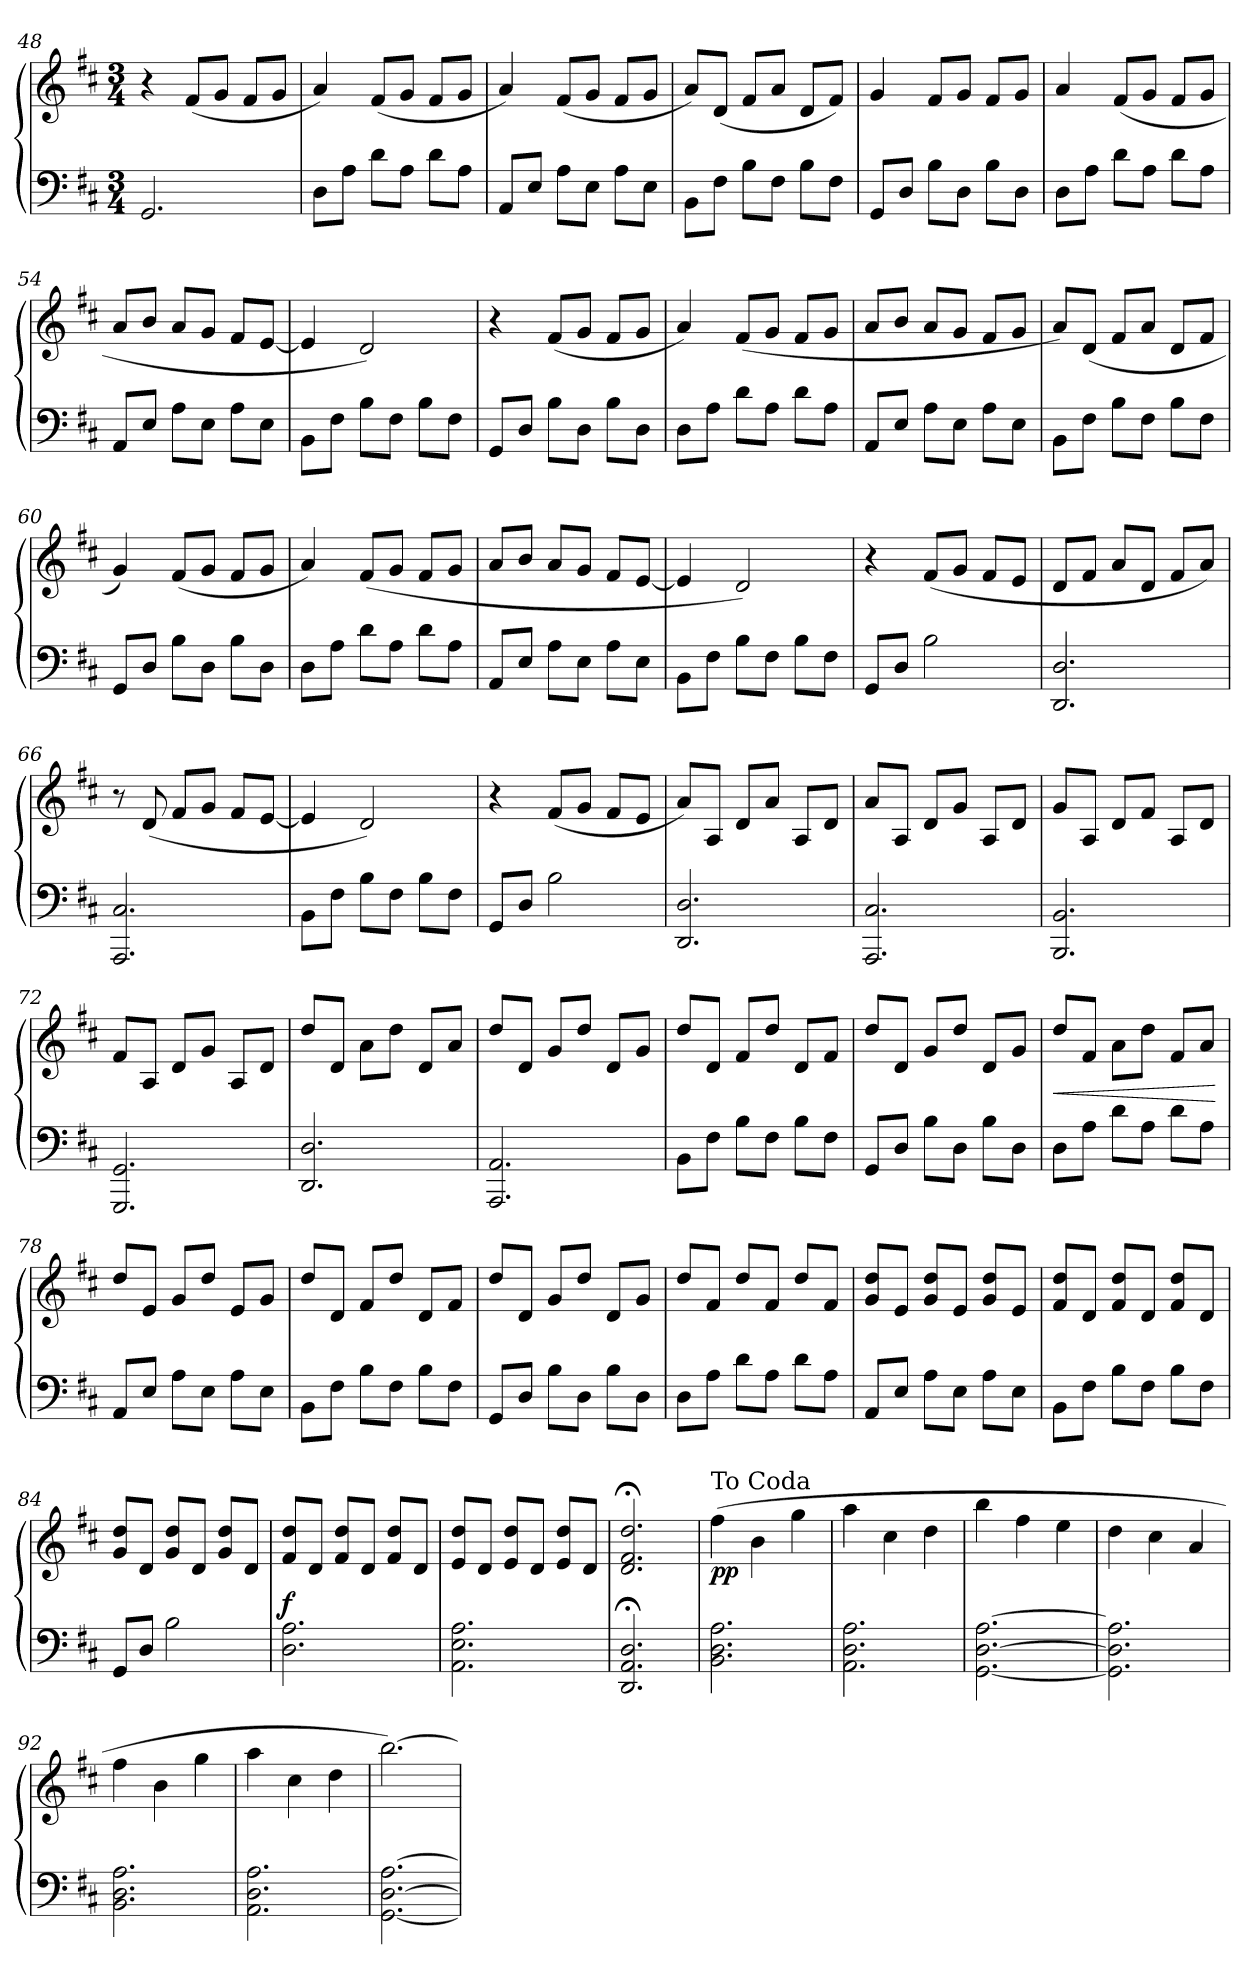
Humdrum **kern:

**kern	**kern	**dynam
*part1	*part1	*part1
*staff2	*staff1	*staff1/2
*clefF4	*clefG2	*
*k[f#c#]	*k[f#c#]	*
*M3/4	*M3/4	*
=48	=48	=48
2.GG/	4r	.
.	(8f#/L	.
.	8g/J	.
.	8f#/L	.
.	8g/J	.
!!LO:LB:g=z
=49	=49	=49
8D\L	4a/)	.
8A\J	.	.
8d\L	(8f#/L	.
8A\J	8g/J	.
8d\L	8f#/L	.
8A\J	8g/J	.
=50	=50	=50
8AA/L	4a/)	.
8E/J	.	.
8A\L	(8f#/L	.
8E\J	8g/J	.
8A\L	8f#/L	.
8E\J	8g/J	.
=51	=51	=51
8BB\L	8a/L)	.
8F#\J	(8d/J	.
8B\L	8f#/L	.
8F#\J	8a/J	.
8B\L	8d/L	.
8F#\J	8f#/J)	.
=52	=52	=52
8GG/L	4g/	.
8D/J	.	.
8B\L	8f#/L	.
8D\J	8g/J	.
8B\L	8f#/L	.
8D\J	8g/J	.
=53	=53	=53
8D\L	4a/	.
8A\J	.	.
8d\L	(8f#/L	.
8A\J	8g/J	.
8d\L	8f#/L	.
8A\J	8g/J	.
=54	=54	=54
8AA/L	8a/L	.
8E/J	8b/J	.
8A\L	8a/L	.
8E\J	8g/J	.
8A\L	8f#/L	.
8E\J	[8e/J	.
!!LO:LB:g=z
=55	=55	=55
8BB\L	4e/]	.
8F#\J	.	.
8B\L	2d/)	.
8F#\J	.	.
8B\L	.	.
8F#\J	.	.
=56	=56	=56
8GG/L	4r	.
8D/J	.	.
8B\L	(8f#/L	.
8D\J	8g/J	.
8B\L	8f#/L	.
8D\J	8g/J	.
=57	=57	=57
8D\L	4a/)	.
8A\J	.	.
8d\L	(8f#/L	.
8A\J	8g/J	.
8d\L	8f#/L	.
8A\J	8g/J	.
=58	=58	=58
8AA/L	8a/L	.
8E/J	8b/J	.
8A\L	8a/L	.
8E\J	8g/J	.
8A\L	8f#/L	.
8E\J	8g/J	.
=59	=59	=59
8BB\L	8a/L)	.
8F#\J	(8d/J	.
8B\L	8f#/L	.
8F#\J	8a/J	.
8B\L	8d/L	.
8F#\J	8f#/J	.
!!LO:PB:g=z
=60	=60	=60
8GG/L	4g/)	.
8D/J	.	.
8B\L	(8f#/L	.
8D\J	8g/J	.
8B\L	8f#/L	.
8D\J	8g/J	.
=61	=61	=61
8D\L	4a/)	.
8A\J	.	.
8d\L	(8f#/L	.
8A\J	8g/J	.
8d\L	8f#/L	.
8A\J	8g/J	.
!!LO:LB:g=z
=62	=62	=62
8AA/L	8a/L	.
8E/J	8b/J	.
8A\L	8a/L	.
8E\J	8g/J	.
8A\L	8f#/L	.
8E\J	[8e/J	.
=63	=63	=63
8BB\L	4e/]	.
8F#\J	.	.
8B\L	2d/)	.
8F#\J	.	.
8B\L	.	.
8F#\J	.	.
=64	=64	=64
8GG/L	4r	.
8D/J	.	.
2B\	(8f#/L	.
.	8g/J	.
.	8f#/L	.
.	8e/J	.
=65	=65	=65
2.DD/ 2.D/	8d/L	.
.	8f#/J	.
.	8a/L	.
.	8d/J	.
.	8f#/L	.
.	8a/J)	.
=66	=66	=66
2.AAA/ 2.C#/	8r	.
.	(8d/	.
.	8f#/L	.
.	8g/J	.
.	8f#/L	.
.	[8e/J	.
=67	=67	=67
8BB\L	4e/]	.
8F#\J	.	.
8B\L	2d/)	.
8F#\J	.	.
8B\L	.	.
8F#\J	.	.
!!LO:LB:g=z
=68	=68	=68
8GG/L	4r	.
8D/J	.	.
2B\	(8f#/L	.
.	8g/J	.
.	8f#/L	.
.	8e/J	.
=69	=69	=69
2.DD/ 2.D/	8a/L)	.
.	8A/J	.
.	8d/L	.
.	8a/J	.
.	8A/L	.
.	8d/J	.
=70	=70	=70
2.AAA/ 2.C#/	8a/L	.
.	8A/J	.
.	8d/L	.
.	8g/J	.
.	8A/L	.
.	8d/J	.
=71	=71	=71
2.BBB/ 2.BB/	8g/L	.
.	8A/J	.
.	8d/L	.
.	8f#/J	.
.	8A/L	.
.	8d/J	.
=72	=72	=72
2.GGG/ 2.GG/	8f#/L	.
.	8A/J	.
.	8d/L	.
.	8g/J	.
.	8A/L	.
.	8d/J	.
=73	=73	=73
2.DD/ 2.D/	8dd/L	.
.	8d/J	.
.	8a\L	.
.	8dd\J	.
.	8d/L	.
.	8a/J	.
!!LO:LB:g=z
=74	=74	=74
2.AAA/ 2.AA/	8dd/L	.
.	8d/J	.
.	8g/L	.
.	8dd/J	.
.	8d/L	.
.	8g/J	.
=75	=75	=75
8BB\L	8dd/L	.
8F#\J	8d/J	.
8B\L	8f#/L	.
8F#\J	8dd/J	.
8B\L	8d/L	.
8F#\J	8f#/J	.
=76	=76	=76
8GG/L	8dd/L	.
8D/J	8d/J	.
8B\L	8g/L	.
8D\J	8dd/J	.
8B\L	8d/L	.
8D\J	8g/J	.
=77	=77	=77
!	!	!LO:HP:a=2
8D\L	8dd/L	<
8A\J	8f#/J	.
8d\L	8a\L	.
8A\J	8dd\J	.
8d\L	8f#/L	.
8A\J	8a/J	.
.	.	[
=78	=78	=78
8AA/L	8dd/L	.
8E/J	8e/J	.
8A\L	8g/L	.
8E\J	8dd/J	.
8A\L	8e/L	.
8E\J	8g/J	.
=79	=79	=79
8BB\L	8dd/L	.
8F#\J	8d/J	.
8B\L	8f#/L	.
8F#\J	8dd/J	.
8B\L	8d/L	.
8F#\J	8f#/J	.
!!LO:LB:g=z
=80	=80	=80
8GG/L	8dd/L	.
8D/J	8d/J	.
8B\L	8g/L	.
8D\J	8dd/J	.
8B\L	8d/L	.
8D\J	8g/J	.
=81	=81	=81
8D\L	8dd/L	.
8A\J	8f#/J	.
8d\L	8dd/L	.
8A\J	8f#/J	.
8d\L	8dd/L	.
8A\J	8f#/J	.
=82	=82	=82
8AA/L	8g/ 8dd/L	.
8E/J	8e/J	.
8A\L	8g/ 8dd/L	.
8E\J	8e/J	.
8A\L	8g/ 8dd/L	.
8E\J	8e/J	.
=83	=83	=83
8BB\L	8f#/ 8dd/L	.
8F#\J	8d/J	.
8B\L	8f#/ 8dd/L	.
8F#\J	8d/J	.
8B\L	8f#/ 8dd/L	.
8F#\J	8d/J	.
=84	=84	=84
8GG/L	8g/ 8dd/L	.
8D/J	8d/J	.
2B\	8g/ 8dd/L	.
.	8d/J	.
.	8g/ 8dd/L	.
.	8d/J	.
=85	=85	=85
!	!	!LO:DY:a=2
2.D\ 2.A\	8f#/ 8dd/L	f
.	8d/J	.
.	8f#/ 8dd/L	.
.	8d/J	.
.	8f#/ 8dd/L	.
.	8d/J	.
!!LO:LB:g=z
=86	=86	=86
2.AA\ 2.E\ 2.A\	8e/ 8dd/L	.
.	8d/J	.
.	8e/ 8dd/L	.
.	8d/J	.
.	8e/ 8dd/L	.
.	8d/J	.
=87	=87	=87
2.DD;</ 2.AA;</ 2.D;</	2.d;</ 2.f#;</ 2.dd;</	.
=88	=88	=88
!	!LO:TX:a:t=To Coda	!
!	!	!LO:DY:b
2.BB\ 2.D\ 2.A\	(4ff#\	pp
.	4b\	.
.	4gg\	.
=89	=89	=89
2.AA\ 2.D\ 2.A\	4aa\	.
.	4cc#\	.
.	4dd\	.
=90	=90	=90
[2.GG\ [2.D\ [2.A\	4bb\	.
.	4ff#\	.
.	4ee\	.
=91	=91	=91
2.GG]\ 2.D]\ 2.A]\	4dd\	.
.	4cc#\	.
.	4a/	.
=92	=92	=92
2.BB\ 2.D\ 2.A\	4ff#\	.
.	4b\	.
.	4gg\	.
=93	=93	=93
2.AA\ 2.D\ 2.A\	4aa\	.
.	4cc#\	.
.	4dd\	.
=94	=94	=94
[2.GG\ [2.D\ [2.A\	[2.bb\)	.
=	=	=
*-	*-	*-
